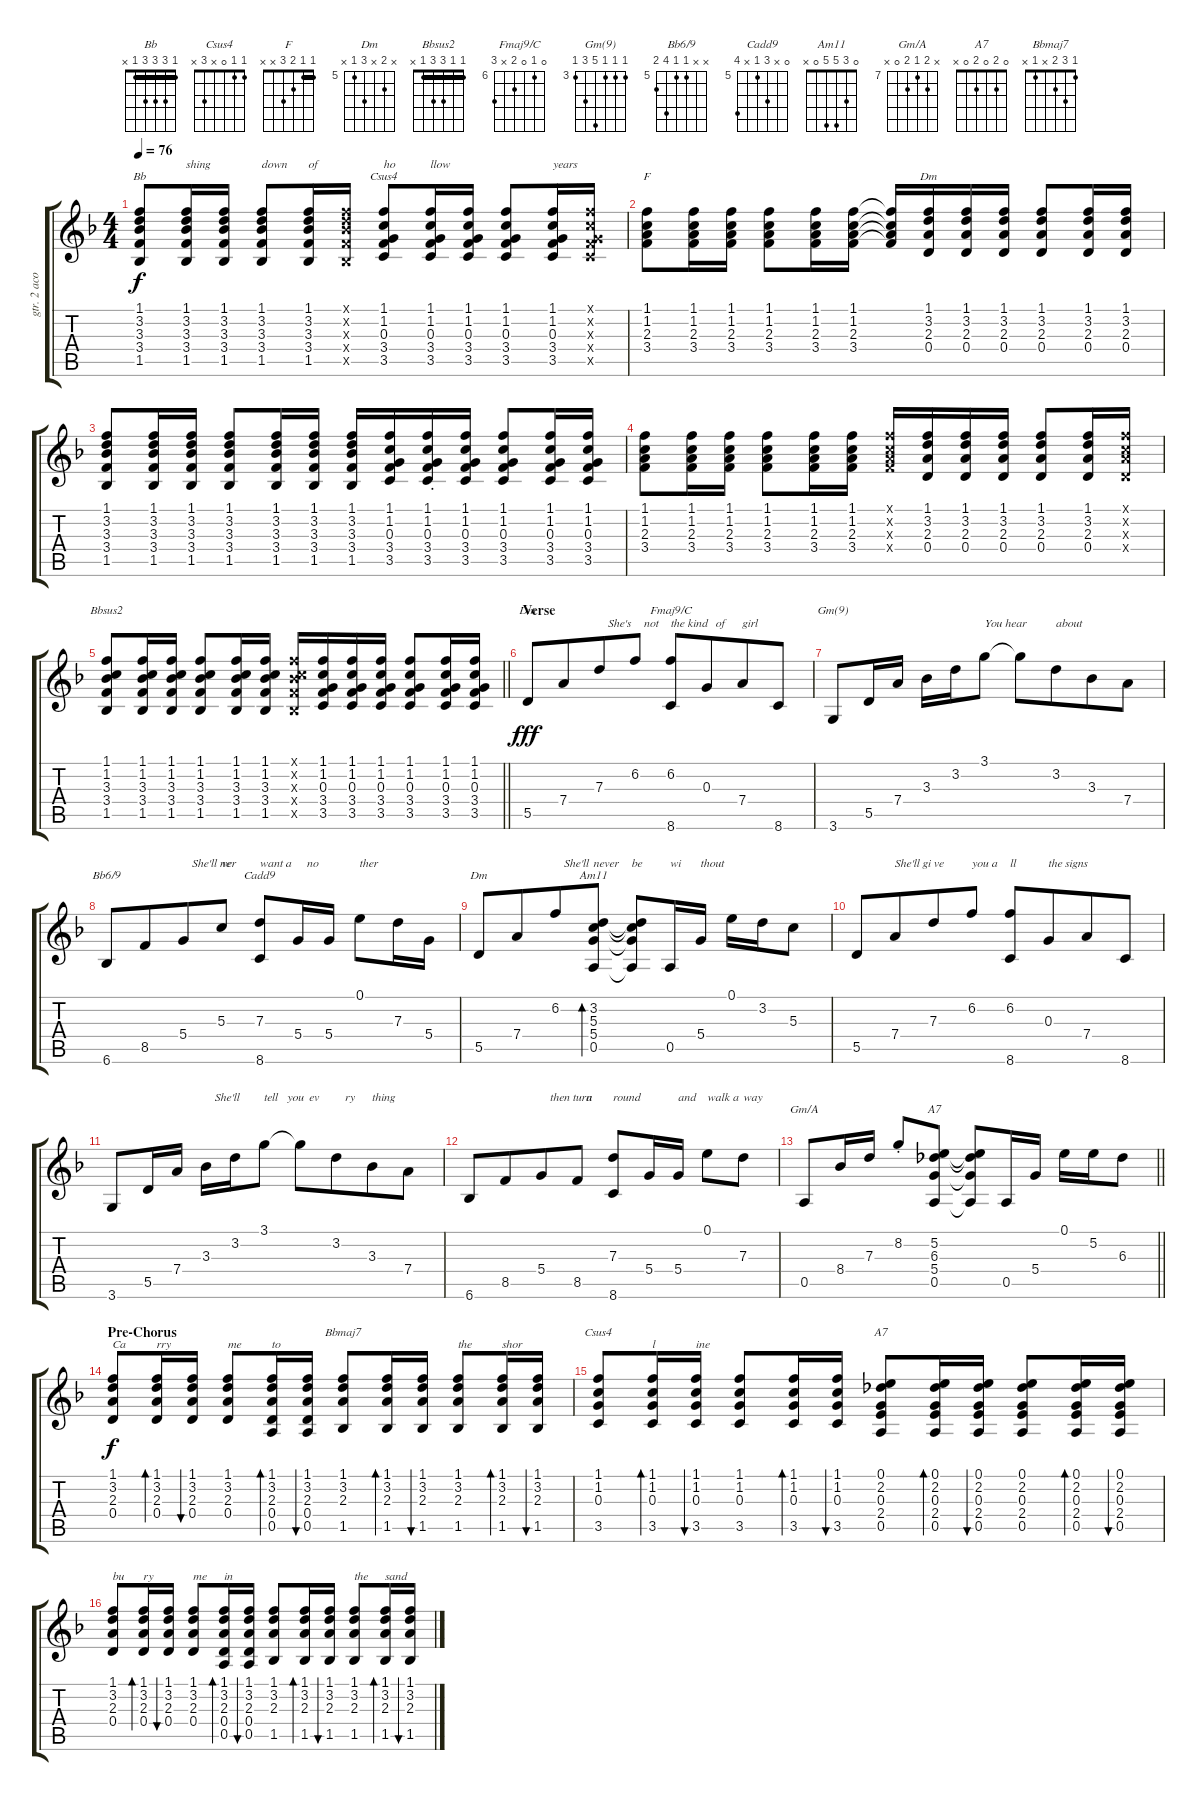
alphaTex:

\track ("gtr. 2 acoustic" "gtr. 2 aco") {instrument acousticguitarsteel}
\staff {score tabs}
\tuning (E4 B3 G3 D3 A2 E2) {hide}
\chord ("Bb" 1 3 3 3 1 x) {barre 1}
\chord ("Csus4" 1 1 0 3 3 x) {barre 1}
\chord ("F" 1 1 2 3 x x) {barre 1}
\chord ("Dm" 1 3 2 0 x x)
\chord ("Bbsus2" 1 1 3 3 1 x) {barre 1}
\chord ("Dm" x 6 7 7 5 x) {firstfret 5}
\chord ("Fmaj9/C" 0 6 0 7 x 8) {firstfret 6}
\chord ("Gm(9)" 3 3 3 7 5 3) {firstfret 3}
\chord ("Bb6/9" x x 5 5 8 6) {firstfret 5}
\chord ("Cadd9" 0 x 7 5 x 8) {firstfret 5}
\chord ("Dm" x 6 x 7 5 x) {firstfret 5}
\chord ("Am11" 0 3 5 5 0 x)
\chord ("Gm/A" x 8 7 8 0 x) {firstfret 7}
\chord ("A7" 0 5 6 5 0 x) {firstfret 5}
\chord ("Bbmaj7" 1 3 2 x 1 x)
\chord ("Csus4" 1 1 0 x 3 x)
\chord ("A7" 0 2 0 2 0 x)
\ts (4 4)
\tempo 76
\clef g2
\ks f
(1.1 3.2 3.3 3.4 1.5).8{ch "Bb" dy f} (1.1 3.2 3.3 3.4 1.5).16{txt "shing"} (1.1 3.2 3.3 3.4 1.5).16 (1.1 3.2 3.3 3.4 1.5).8{txt "down"} (1.1 3.2 3.3 3.4 1.5).16{txt "of"} (1.1{x} 3.2{x} 3.3{x} 3.4{x} 1.5{x}).16 (1.1 1.2 0.3 3.4 3.5).8{ch "Csus4" txt "ho"} (1.1 1.2 0.3 3.4 3.5).16{txt "llow"} (1.1 1.2 0.3 3.4 3.5).16 (1.1 1.2 0.3 3.4 3.5).8 (1.1 1.2 0.3 3.4 3.5).16{txt "years"} (1.1{x} 1.2{x} 0.3{x} 3.4{x} 3.5{x}).16 |
(1.1 1.2 2.3 3.4).8{ch "F"} (1.1 1.2 2.3 3.4).16 (1.1 1.2 2.3 3.4).16 (1.1 1.2 2.3 3.4).8 (1.1 1.2 2.3 3.4).16 (1.1 1.2 2.3 3.4).16 (1.1{t} 1.2{t} 2.3{t} 3.4{t}).16 (1.1 3.2 2.3 0.4).16{ch "Dm"} (1.1 3.2 2.3 0.4).16 (1.1 3.2 2.3 0.4).16 (1.1 3.2 2.3 0.4).8 (1.1 3.2 2.3 0.4).16 (1.1 3.2 2.3 0.4).16 |
(1.1 3.2 3.3 3.4 1.5).8 (1.1 3.2 3.3 3.4 1.5).16 (1.1 3.2 3.3 3.4 1.5).16 (1.1 3.2 3.3 3.4 1.5).8 (1.1 3.2 3.3 3.4 1.5).16 (1.1 3.2 3.3 3.4 1.5).16 (1.1 3.2 3.3 3.4 1.5).16 (1.1 1.2 0.3 3.4 3.5).16 (1.1{st} 1.2{st} 0.3{st} 3.4{st} 3.5{st}).16 (1.1 1.2 0.3 3.4 3.5).16 (1.1 1.2 0.3 3.4 3.5).8 (1.1 1.2 0.3 3.4 3.5).16 (1.1 1.2 0.3 3.4 3.5).16 |
(1.1 1.2 2.3 3.4).8 (1.1 1.2 2.3 3.4).16 (1.1 1.2 2.3 3.4).16 (1.1 1.2 2.3 3.4).8 (1.1 1.2 2.3 3.4).16 (1.1 1.2 2.3 3.4).16 (1.1{x} 1.2{x} 2.3{x} 3.4{x}).16 (1.1 3.2 2.3 0.4).16 (1.1 3.2 2.3 0.4).16 (1.1 3.2 2.3 0.4).16 (1.1 3.2 2.3 0.4).8 (1.1 3.2 2.3 0.4).16 (1.1{x} 1.2{x} 2.3{x} 0.4{x}).16 |
\barLineRight lightlight
(1.1 1.2 3.3 3.4 1.5).8{ch "Bbsus2"} (1.1 1.2 3.3 3.4 1.5).16 (1.1 1.2 3.3 3.4 1.5).16 (1.1 1.2 3.3 3.4 1.5).8 (1.1 1.2 3.3 3.4 1.5).16 (1.1 1.2 3.3 3.4 1.5).16 (1.1{x} 1.2{x} 3.3{x} 3.4{x} 1.5{x}).16 (1.1 1.2 0.3 3.4 3.5).16 (1.1 1.2 0.3 3.4 3.5).16 (1.1 1.2 0.3 3.4 3.5).16 (1.1 1.2 0.3 3.4 3.5).8 (1.1 1.2 0.3 3.4 3.5).16 (1.1 1.2 0.3 3.4 3.5).16 |
\section ("" "Verse")
5.5.8{ch "Dm" dy fff beam Up} 7.4.8{beam Up beam merge} 7.3.8{txt "   She's" beam Up} 6.2.8{txt "   not" beam Up} (6.2 8.6).8{ch "Fmaj9/C" txt "the kind"} 0.3.8{txt "   of" beam merge} 7.4.8{txt "girl"} 8.6.8 |
3.6.8{ch "Gm(9)"} 5.5.16 7.4.16 3.3.16 3.2.16 3.1.8{txt "You hear"} 3.1{t}.8 3.2.8{txt "about" beam merge} 3.3.8 7.4.8 |
6.6.8{ch "Bb6/9"} 8.5.8{beam merge} 5.4.8{txt "   She'll ne"} 5.3.8{txt "ver"} (7.3 8.6).8{ch "Cadd9" txt "want a"} 5.4.16{txt "   no"} 5.4.16 0.1.8{txt "ther"} 7.3.16 5.4.16 |
5.5.8{ch "Dm"} 7.4.8{beam merge} 6.2.8{txt "   She'll"} (3.2 5.3 5.4 0.5).8{bd 60 ch "Am11" txt "never"} (3.2{t} 5.3{t} 5.4{t} 0.5{t}).8{txt "be"} 0.5.16{txt "wi"} 5.4.16{txt "thout"} 0.1.16 3.2.16 5.3.8 |
5.5.8{beam Up} 7.4.8{txt "She'll gi" beam Up beam merge} 7.3.8{txt "ve" beam Up} 6.2.8{txt "you a" beam Up} (6.2 8.6).8{txt "ll"} 0.3.8{txt "the signs" beam merge} 7.4.8 8.6.8 |
3.6.8 5.5.16 7.4.16 3.3.16{txt "   She'll"} 3.2.16 3.1.8{txt "tell   you"} 3.1{t}.8{txt "   ev"} 3.2.8{txt "   ry" beam merge} 3.3.8{txt "thing"} 7.4.8 |
6.6.8 8.5.8{beam merge} 5.4.8{txt "   then turn"} 8.5.8{txt "   a"} (7.3 8.6).8{txt "round"} 5.4.16 5.4.16{txt "and"} 0.1.8{txt "walk a"} 7.3.8{txt "way"} |
\barLineRight lightlight
0.5.8{ch "Gm/A"} 8.4.16 7.3.16 8.2{st}.8 (5.2 6.3 5.4 0.5).8{ch "A7"} (5.2{t} 6.3{t} 5.4{t} 0.5{t}).8 0.5.16 5.4.16 0.1.16 5.2.16 6.3.8 |
\section ("" "Pre-Chorus")
(1.1 3.2 2.3 0.4).8{txt "Ca" dy f beam Up} (1.1 3.2 2.3 0.4).16{bd 30 txt "rry" beam Up} (1.1 3.2 2.3 0.4).16{bu 30 beam Up} (1.1 3.2 2.3 0.4).8{txt "me"} (1.1 3.2 2.3 0.4 0.5).16{bd 30 txt "to"} (1.1 3.2 2.3 0.4 0.5).16{bu 30} (1.1 3.2 2.3 1.5).8{ch "Bbmaj7"} (1.1 3.2 2.3 1.5).16{bd 30} (1.1 3.2 2.3 1.5).16{bu 30} (1.1 3.2 2.3 1.5).8{txt "the"} (1.1 3.2 2.3 1.5).16{bd 30 txt "shor"} (1.1 3.2 2.3 1.5).16{bu 30} |
(1.1 1.2 0.3 3.5).8{ch "Csus4"} (1.1 1.2 0.3 3.5).16{bd 30 txt "l"} (1.1 1.2 0.3 3.5).16{bu 30 txt "ine"} (1.1 1.2 0.3 3.5).8 (1.1 1.2 0.3 3.5).16{bd 30} (1.1 1.2 0.3 3.5).16{bu 30} (0.1 2.2 0.3 2.4 0.5).8{ch "A7"} (0.1 2.2 0.3 2.4 0.5).16{bd 30} (0.1 2.2 0.3 2.4 0.5).16{bu 30} (0.1 2.2 0.3 2.4 0.5).8 (0.1 2.2 0.3 2.4 0.5).16{bd 30} (0.1 2.2 0.3 2.4 0.5).16{bu 30} |
(1.1 3.2 2.3 0.4).8{txt "bu" beam Up} (1.1 3.2 2.3 0.4).16{bd 30 txt "ry" beam Up} (1.1 3.2 2.3 0.4).16{bu 30 beam Up} (1.1 3.2 2.3 0.4).8{txt "me"} (1.1 3.2 2.3 0.4 0.5).16{bd 30 txt "in"} (1.1 3.2 2.3 0.4 0.5).16{bu 30} (1.1 3.2 2.3 1.5).8 (1.1 3.2 2.3 1.5).16{bd 30} (1.1 3.2 2.3 1.5).16{bu 30} (1.1 3.2 2.3 1.5).8{txt "the"} (1.1 3.2 2.3 1.5).16{bd 30 txt "sand"} (1.1 3.2 2.3 1.5).16{bu 30}
